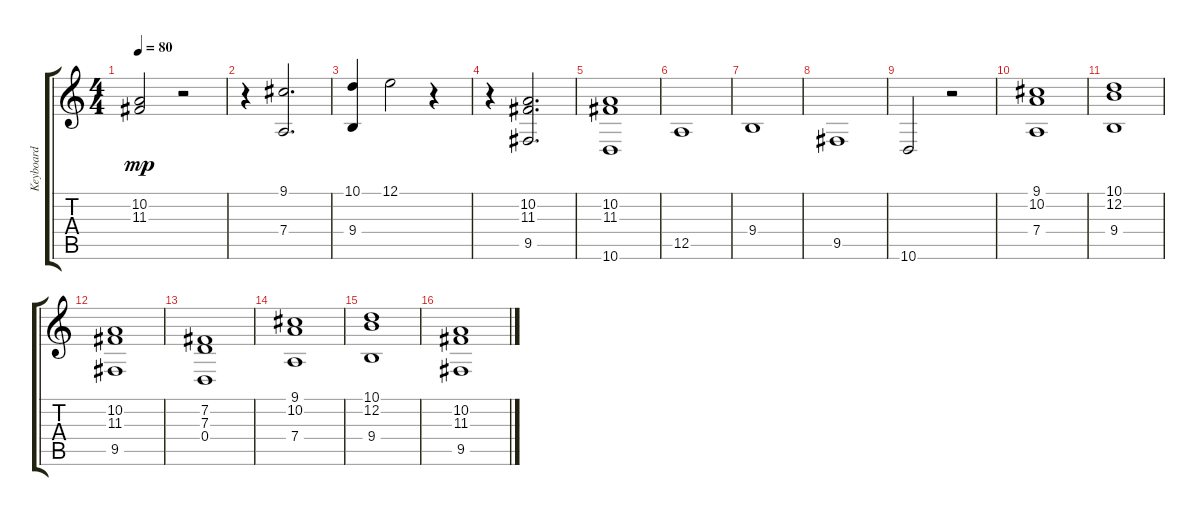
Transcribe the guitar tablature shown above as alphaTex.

\track ("Keyboard" "Keyboard") {instrument pad4choir}
\staff {score tabs}
\tuning (E4 B3 G3 D3 A2 E2) {hide}
\ts (4 4)
\tempo 80
\clef g2
\ks c
(10.2 11.3).2{dy mp} r.2 |
r.4 (9.1 7.4).2{d} |
(10.1 9.4).4 12.1.2 r.4 |
r.4 (10.2 11.3 9.5).2{d} |
(10.2 11.3 10.6).1 |
12.5.1 |
9.4.1 |
9.5.1 |
10.6.2 r.2 |
(9.1 10.2 7.4).1 |
(10.1 12.2 9.4).1 |
(10.2 11.3 9.5).1 |
(7.2 7.3 0.4).1 |
(9.1 10.2 7.4).1 |
(10.1 12.2 9.4).1 |
(10.2 11.3 9.5).1
